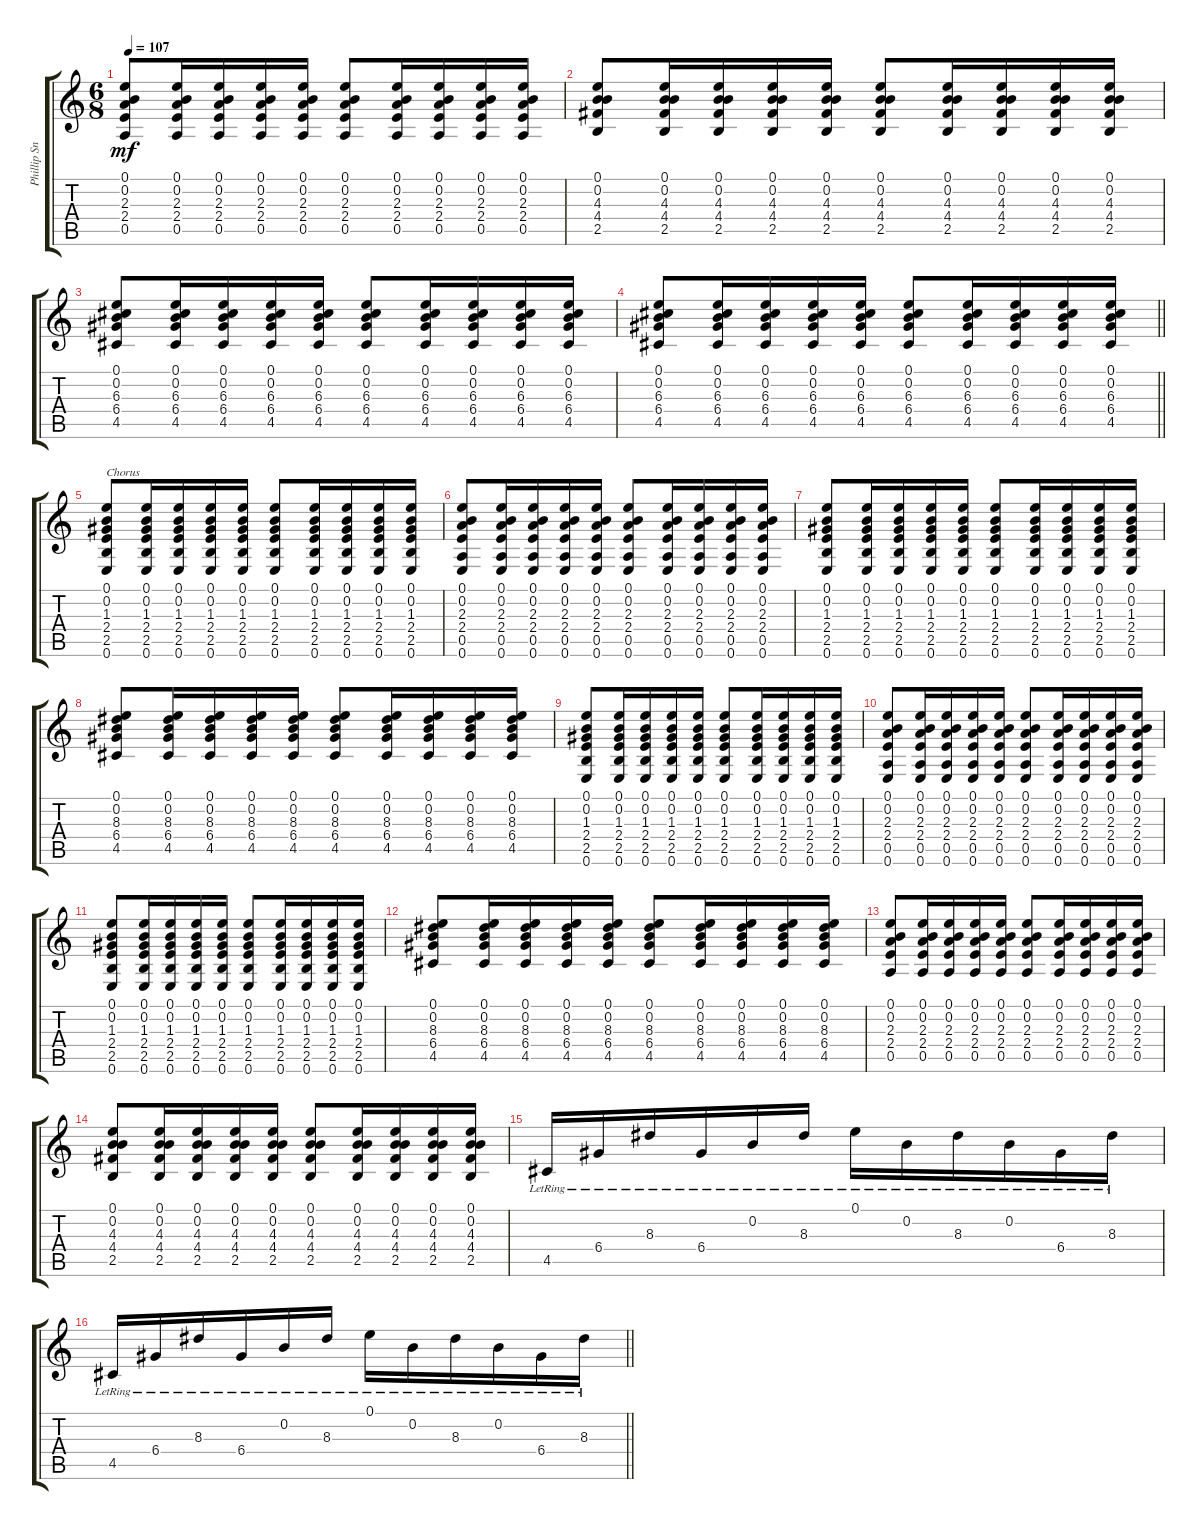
\track ("Phillip Sneed | Rhythm" "Phillip Sn") {instrument acousticguitarnylon}
\staff {score tabs}
\tuning (E4 B3 G3 D3 A2 E2) {hide}
\ts (6 8)
\tempo 107
\clef g2
\ks c
(0.1 0.2 2.3 2.4 0.5).8{dy mf} (0.1 0.2 2.3 2.4 0.5).16 (0.1 0.2 2.3 2.4 0.5).16 (0.1 0.2 2.3 2.4 0.5).16 (0.1 0.2 2.3 2.4 0.5).16 (0.1 0.2 2.3 2.4 0.5).8 (0.1 0.2 2.3 2.4 0.5).16 (0.1 0.2 2.3 2.4 0.5).16 (0.1 0.2 2.3 2.4 0.5).16 (0.1 0.2 2.3 2.4 0.5).16 |
(0.1 0.2 4.3 4.4 2.5).8 (0.1 0.2 4.3 4.4 2.5).16 (0.1 0.2 4.3 4.4 2.5).16 (0.1 0.2 4.3 4.4 2.5).16 (0.1 0.2 4.3 4.4 2.5).16 (0.1 0.2 4.3 4.4 2.5).8 (0.1 0.2 4.3 4.4 2.5).16 (0.1 0.2 4.3 4.4 2.5).16 (0.1 0.2 4.3 4.4 2.5).16 (0.1 0.2 4.3 4.4 2.5).16 |
(0.1 0.2 6.3 6.4 4.5).8 (0.1 0.2 6.3 6.4 4.5).16 (0.1 0.2 6.3 6.4 4.5).16 (0.1 0.2 6.3 6.4 4.5).16 (0.1 0.2 6.3 6.4 4.5).16 (0.1 0.2 6.3 6.4 4.5).8 (0.1 0.2 6.3 6.4 4.5).16 (0.1 0.2 6.3 6.4 4.5).16 (0.1 0.2 6.3 6.4 4.5).16 (0.1 0.2 6.3 6.4 4.5).16 |
\barLineRight lightlight
(0.1 0.2 6.3 6.4 4.5).8 (0.1 0.2 6.3 6.4 4.5).16 (0.1 0.2 6.3 6.4 4.5).16 (0.1 0.2 6.3 6.4 4.5).16 (0.1 0.2 6.3 6.4 4.5).16 (0.1 0.2 6.3 6.4 4.5).8 (0.1 0.2 6.3 6.4 4.5).16 (0.1 0.2 6.3 6.4 4.5).16 (0.1 0.2 6.3 6.4 4.5).16 (0.1 0.2 6.3 6.4 4.5).16 |
(0.1 0.2 1.3 2.4 2.5 0.6).8{txt "Chorus"} (0.1 0.2 1.3 2.4 2.5 0.6).16 (0.1 0.2 1.3 2.4 2.5 0.6).16 (0.1 0.2 1.3 2.4 2.5 0.6).16 (0.1 0.2 1.3 2.4 2.5 0.6).16 (0.1 0.2 1.3 2.4 2.5 0.6).8 (0.1 0.2 1.3 2.4 2.5 0.6).16 (0.1 0.2 1.3 2.4 2.5 0.6).16 (0.1 0.2 1.3 2.4 2.5 0.6).16 (0.1 0.2 1.3 2.4 2.5 0.6).16 |
(0.1 0.2 2.3 2.4 0.5 0.6).8 (0.1 0.2 2.3 2.4 0.5 0.6).16 (0.1 0.2 2.3 2.4 0.5 0.6).16 (0.1 0.2 2.3 2.4 0.5 0.6).16 (0.1 0.2 2.3 2.4 0.5 0.6).16 (0.1 0.2 2.3 2.4 0.5 0.6).8 (0.1 0.2 2.3 2.4 0.5 0.6).16 (0.1 0.2 2.3 2.4 0.5 0.6).16 (0.1 0.2 2.3 2.4 0.5 0.6).16 (0.1 0.2 2.3 2.4 0.5 0.6).16 |
(0.1 0.2 1.3 2.4 2.5 0.6).8 (0.1 0.2 1.3 2.4 2.5 0.6).16 (0.1 0.2 1.3 2.4 2.5 0.6).16 (0.1 0.2 1.3 2.4 2.5 0.6).16 (0.1 0.2 1.3 2.4 2.5 0.6).16 (0.1 0.2 1.3 2.4 2.5 0.6).8 (0.1 0.2 1.3 2.4 2.5 0.6).16 (0.1 0.2 1.3 2.4 2.5 0.6).16 (0.1 0.2 1.3 2.4 2.5 0.6).16 (0.1 0.2 1.3 2.4 2.5 0.6).16 |
(0.1 0.2 8.3 6.4 4.5).8 (0.1 0.2 8.3 6.4 4.5).16 (0.1 0.2 8.3 6.4 4.5).16 (0.1 0.2 8.3 6.4 4.5).16 (0.1 0.2 8.3 6.4 4.5).16 (0.1 0.2 8.3 6.4 4.5).8 (0.1 0.2 8.3 6.4 4.5).16 (0.1 0.2 8.3 6.4 4.5).16 (0.1 0.2 8.3 6.4 4.5).16 (0.1 0.2 8.3 6.4 4.5).16 |
(0.1 0.2 1.3 2.4 2.5 0.6).8 (0.1 0.2 1.3 2.4 2.5 0.6).16 (0.1 0.2 1.3 2.4 2.5 0.6).16 (0.1 0.2 1.3 2.4 2.5 0.6).16 (0.1 0.2 1.3 2.4 2.5 0.6).16 (0.1 0.2 1.3 2.4 2.5 0.6).8 (0.1 0.2 1.3 2.4 2.5 0.6).16 (0.1 0.2 1.3 2.4 2.5 0.6).16 (0.1 0.2 1.3 2.4 2.5 0.6).16 (0.1 0.2 1.3 2.4 2.5 0.6).16 |
(0.1 0.2 2.3 2.4 0.5 0.6).8 (0.1 0.2 2.3 2.4 0.5 0.6).16 (0.1 0.2 2.3 2.4 0.5 0.6).16 (0.1 0.2 2.3 2.4 0.5 0.6).16 (0.1 0.2 2.3 2.4 0.5 0.6).16 (0.1 0.2 2.3 2.4 0.5 0.6).8 (0.1 0.2 2.3 2.4 0.5 0.6).16 (0.1 0.2 2.3 2.4 0.5 0.6).16 (0.1 0.2 2.3 2.4 0.5 0.6).16 (0.1 0.2 2.3 2.4 0.5 0.6).16 |
(0.1 0.2 1.3 2.4 2.5 0.6).8 (0.1 0.2 1.3 2.4 2.5 0.6).16 (0.1 0.2 1.3 2.4 2.5 0.6).16 (0.1 0.2 1.3 2.4 2.5 0.6).16 (0.1 0.2 1.3 2.4 2.5 0.6).16 (0.1 0.2 1.3 2.4 2.5 0.6).8 (0.1 0.2 1.3 2.4 2.5 0.6).16 (0.1 0.2 1.3 2.4 2.5 0.6).16 (0.1 0.2 1.3 2.4 2.5 0.6).16 (0.1 0.2 1.3 2.4 2.5 0.6).16 |
(0.1 0.2 8.3 6.4 4.5).8 (0.1 0.2 8.3 6.4 4.5).16 (0.1 0.2 8.3 6.4 4.5).16 (0.1 0.2 8.3 6.4 4.5).16 (0.1 0.2 8.3 6.4 4.5).16 (0.1 0.2 8.3 6.4 4.5).8 (0.1 0.2 8.3 6.4 4.5).16 (0.1 0.2 8.3 6.4 4.5).16 (0.1 0.2 8.3 6.4 4.5).16 (0.1 0.2 8.3 6.4 4.5).16 |
(0.1 0.2 2.3 2.4 0.5).8 (0.1 0.2 2.3 2.4 0.5).16 (0.1 0.2 2.3 2.4 0.5).16 (0.1 0.2 2.3 2.4 0.5).16 (0.1 0.2 2.3 2.4 0.5).16 (0.1 0.2 2.3 2.4 0.5).8 (0.1 0.2 2.3 2.4 0.5).16 (0.1 0.2 2.3 2.4 0.5).16 (0.1 0.2 2.3 2.4 0.5).16 (0.1 0.2 2.3 2.4 0.5).16 |
(0.1 0.2 4.3 4.4 2.5).8 (0.1 0.2 4.3 4.4 2.5).16 (0.1 0.2 4.3 4.4 2.5).16 (0.1 0.2 4.3 4.4 2.5).16 (0.1 0.2 4.3 4.4 2.5).16 (0.1 0.2 4.3 4.4 2.5).8 (0.1 0.2 4.3 4.4 2.5).16 (0.1 0.2 4.3 4.4 2.5).16 (0.1 0.2 4.3 4.4 2.5).16 (0.1 0.2 4.3 4.4 2.5).16 |
4.5{lr}.16 6.4{lr}.16 8.3{lr}.16 6.4{lr}.16 0.2{lr}.16 8.3{lr}.16 0.1{lr}.16 0.2{lr}.16 8.3{lr}.16 0.2{lr}.16 6.4{lr}.16 8.3{lr}.16 |
\barLineRight lightlight
4.5{lr}.16 6.4{lr}.16 8.3{lr}.16 6.4{lr}.16 0.2{lr}.16 8.3{lr}.16 0.1{lr}.16 0.2{lr}.16 8.3{lr}.16 0.2{lr}.16 6.4{lr}.16 8.3{lr}.16
